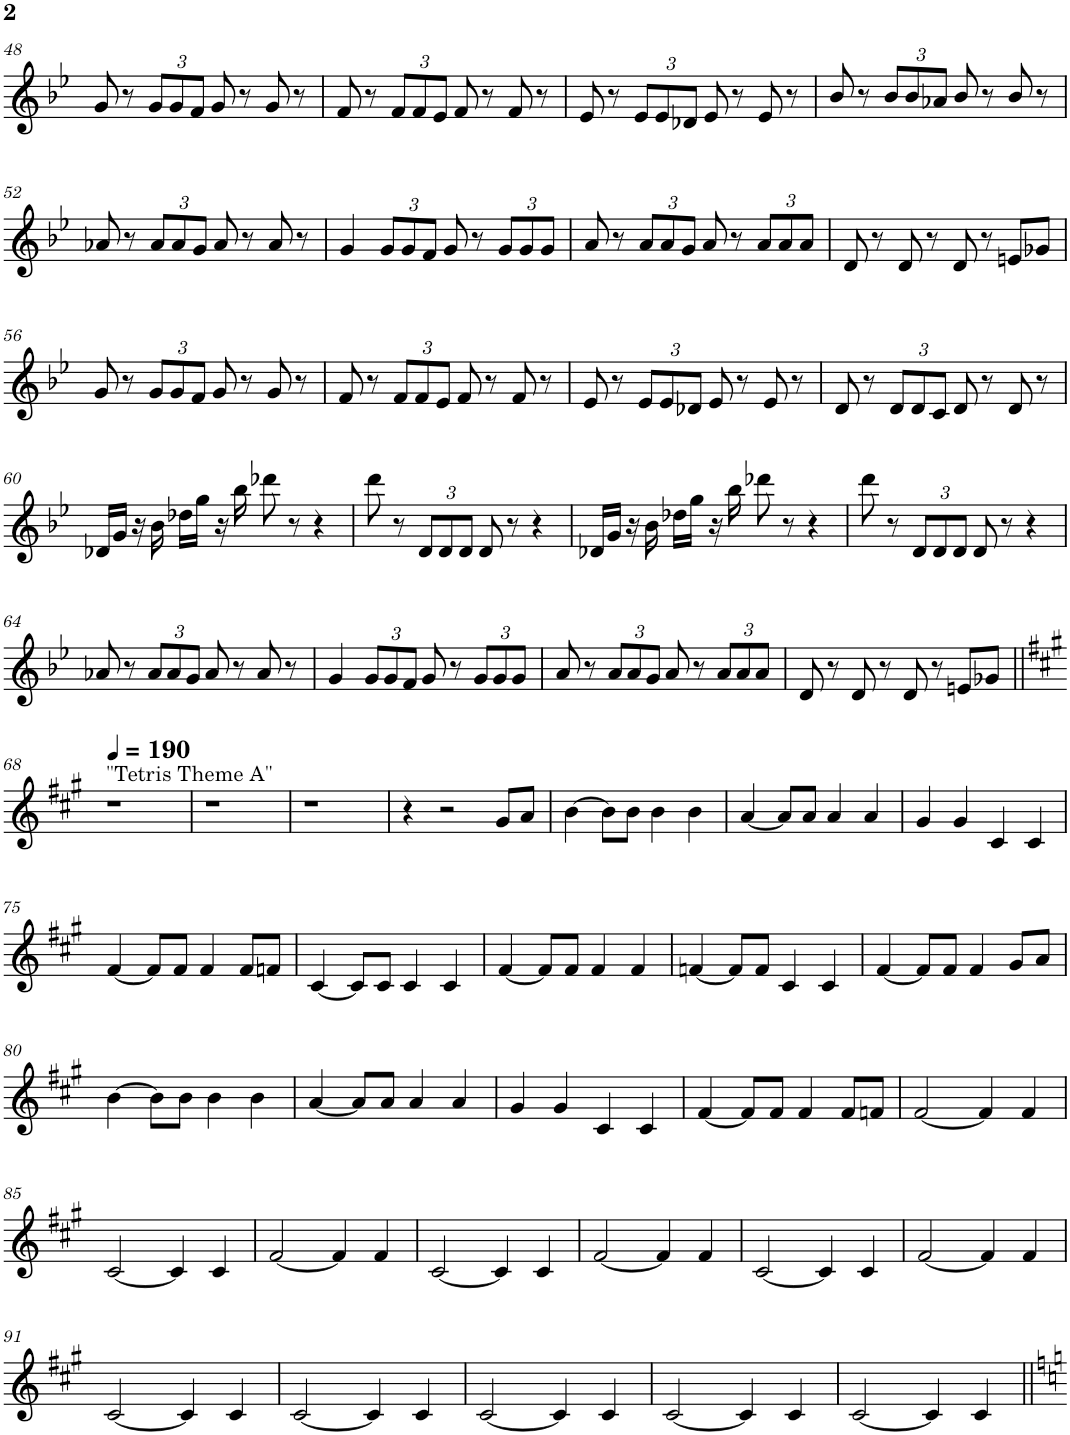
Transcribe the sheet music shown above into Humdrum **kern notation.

**kern
*part1
*staff1
*I"Baritone Saxophone
*I'Bar. Sax.
!!LO:PB:g=z
*clefG2
*Trd12c21
*k[b-e-]
*M4/4
=48
8g/
8r
*Xbrackettup
12g/L
12g/
12f/J
8g/
8r
8g/
8r
=49
8f/
8r
12f/L
12f/
12e-/J
8f/
8r
8f/
8r
=50
8e-/
8r
12e-/L
12e-/
12d-X/J
8e-/
8r
8e-/
8r
=51
8b-/
8r
12b-/L
12b-/
12a-X/J
8b-/
8r
8b-/
8r
!!LO:LB:g=z
=52
8a-X/
8r
12a-/L
12a-/
12g/J
8a-/
8r
8a-/
8r
=53
4g/
12g/L
12g/
12f/J
8g/
8r
12g/L
12g/
12g/J
=54
8a/
8r
12a/L
12a/
12g/J
8a/
8r
12a/L
12a/
12a/J
=55
8d/
8r
8d/
8r
8d/
8r
8en/L
8g-X/J
!!LO:LB:g=z
=56
8g/
8r
12g/L
12g/
12f/J
8g/
8r
8g/
8r
=57
8f/
8r
12f/L
12f/
12e-/J
8f/
8r
8f/
8r
=58
8e-/
8r
12e-/L
12e-/
12d-X/J
8e-/
8r
8e-/
8r
=59
8d/
8r
12d/L
12d/
12c/J
8d/
8r
8d/
8r
!!LO:LB:g=z
=60
16d-X/LL
16g/JJ
16r
16b-\
16dd-X\LL
16gg\JJ
16r
16bb-\
8ddd-X\
8r
4r
=61
8ddd\
8r
12d/L
12d/
12d/J
8d/
8r
4r
=62
16d-X/LL
16g/JJ
16r
16b-\
16dd-X\LL
16gg\JJ
16r
16bb-\
8ddd-X\
8r
4r
=63
8ddd\
8r
12d/L
12d/
12d/J
8d/
8r
4r
!!LO:LB:g=z
=64
8a-X/
8r
12a-/L
12a-/
12g/J
8a-/
8r
8a-/
8r
=65
4g/
12g/L
12g/
12f/J
8g/
8r
12g/L
12g/
12g/J
=66
8a/
8r
12a/L
12a/
12g/J
8a/
8r
12a/L
12a/
12a/J
=67
8d/
8r
8d/
8r
8d/
8r
8en/L
8g-X/J
!!LO:LB:g=z
=68||
*k[f#c#g#]
*MM190
!LO:TX:a:t="Tetris Theme A"
1r
=69
1r
=70
1r
=71
4r
2r
8g#/L
8a/J
=72
[4b\
8b\L]
8b\J
4b\
4b\
=73
[4a/
8a/L]
8a/J
4a/
4a/
=74
4g#/
4g#/
4c#/
4c#/
!!LO:LB:g=z
=75
[4f#/
8f#/L]
8f#/J
4f#/
8f#/L
8fn/J
=76
[4c#/
8c#/L]
8c#/J
4c#/
4c#/
=77
[4f#/
8f#/L]
8f#/J
4f#/
4f#/
=78
[4fn/
8f/L]
8f/J
4c#/
4c#/
=79
[4f#/
8f#/L]
8f#/J
4f#/
8g#/L
8a/J
!!LO:LB:g=z
=80
[4b\
8b\L]
8b\J
4b\
4b\
=81
[4a/
8a/L]
8a/J
4a/
4a/
=82
4g#/
4g#/
4c#/
4c#/
=83
[4f#/
8f#/L]
8f#/J
4f#/
8f#/L
8fn/J
=84
[2f#/
4f#/]
4f#/
!!LO:LB:g=z
=85
[2c#/
4c#/]
4c#/
=86
[2f#/
4f#/]
4f#/
=87
[2c#/
4c#/]
4c#/
=88
[2f#/
4f#/]
4f#/
=89
[2c#/
4c#/]
4c#/
=90
[2f#/
4f#/]
4f#/
!!LO:LB:g=z
=91
[2c#/
4c#/]
4c#/
=92
[2c#/
4c#/]
4c#/
=93
[2c#/
4c#/]
4c#/
=94
[2c#/
4c#/]
4c#/
=95
[2c#/
4c#/]
4c#/
=||
*-
